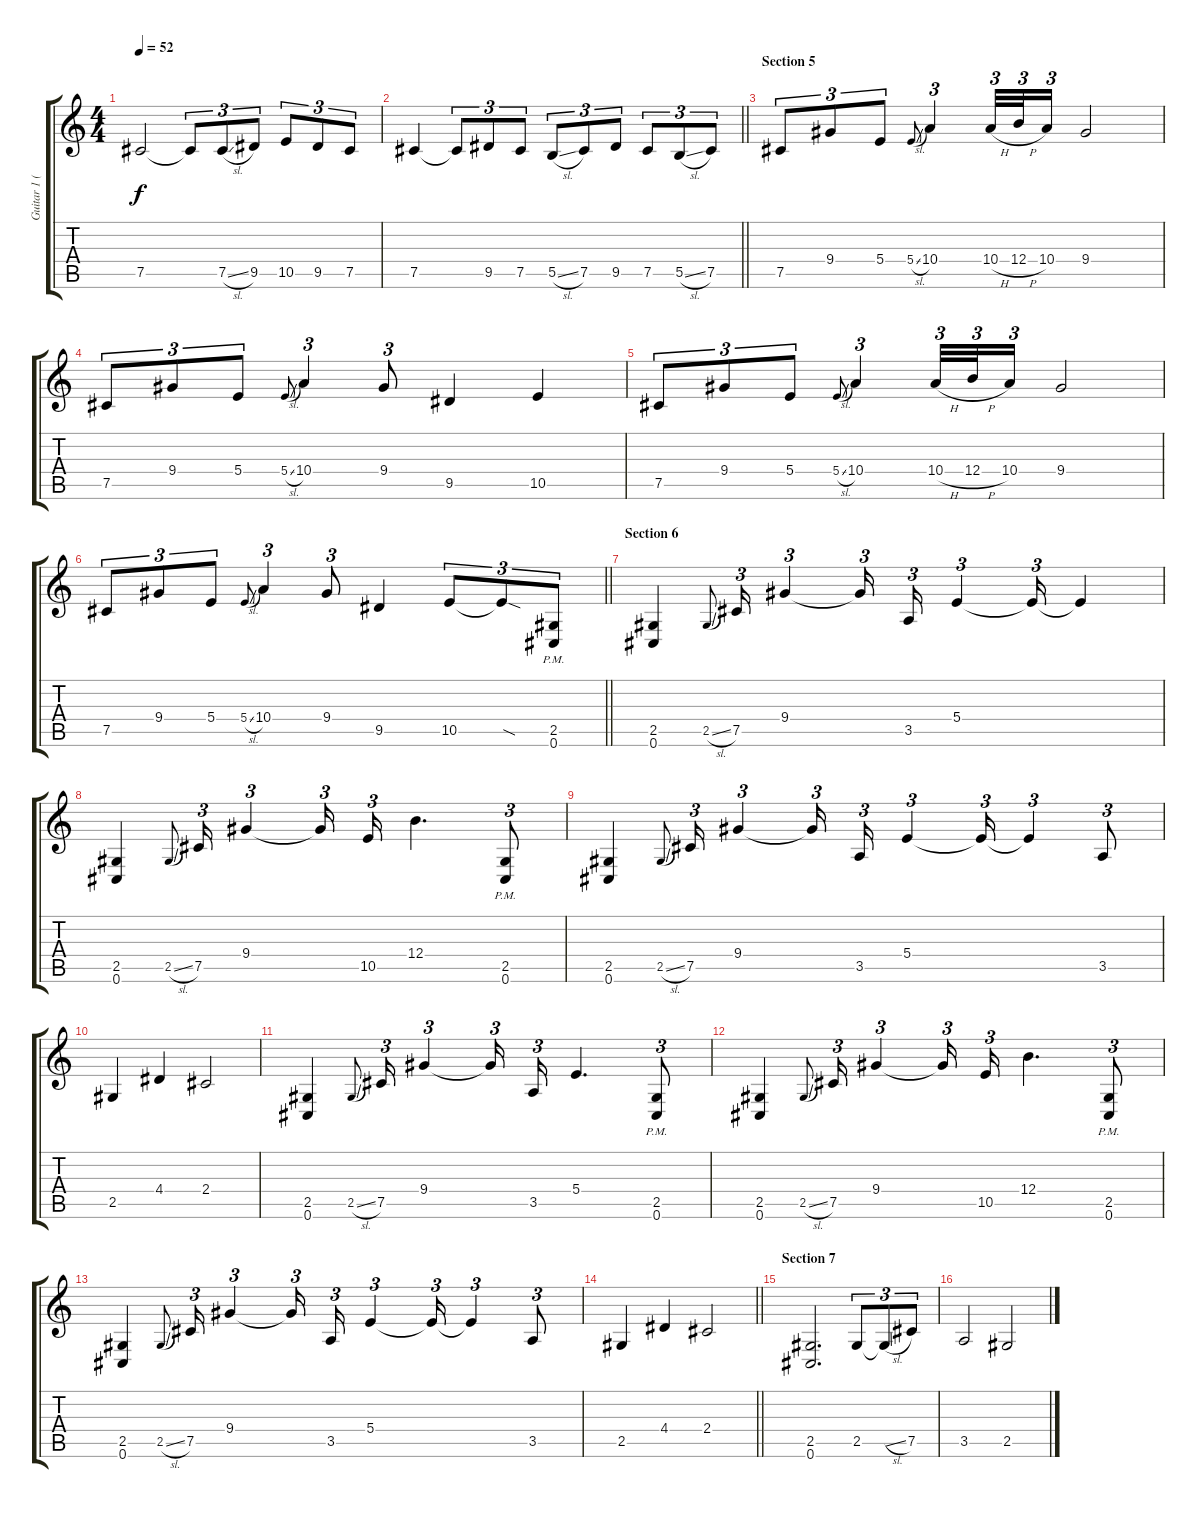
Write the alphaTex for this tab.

\track ("Guitar 1 (Distortion w/ Delay)" "Guitar 1 (") {instrument distortionguitar}
\staff {score tabs}
\tuning (Db4 Ab3 E3 B2 Gb2 Db2) {hide}
\ts (4 4)
\tempo 52
\clef g2
\ks c
7.5.2{dy f} 7.5{t}.8{tu (3 2)} 7.5{sl}.8{tu (3 2)} 9.5.8{tu (3 2)} 10.5.8{tu (3 2)} 9.5.8{tu (3 2)} 7.5.8{tu (3 2)} |
\barLineRight lightlight
7.5.4 7.5{t}.8{tu (3 2)} 9.5.8{tu (3 2)} 7.5.8{tu (3 2)} 5.5{sl}.8{tu (3 2)} 7.5.8{tu (3 2)} 9.5.8{tu (3 2)} 7.5.8{tu (3 2)} 5.5{sl}.8{tu (3 2)} 7.5.8{tu (3 2)} |
\section ("" "Section 5")
7.5.8{tu (3 2)} 9.4.8{tu (3 2)} 5.4.8{tu (3 2)} 5.4{sl}.8{gr onbeat} 10.4.4{tu (3 2)} 10.4{h}.32{tu (3 2)} 12.4{h}.32{tu (3 2)} 10.4.16{tu (3 2)} 9.4.2 |
7.5.8{tu (3 2)} 9.4.8{tu (3 2)} 5.4.8{tu (3 2)} 5.4{sl}.8{gr onbeat} 10.4.4{tu (3 2)} 9.4.8{tu (3 2)} 9.5.4 10.5.4 |
7.5.8{tu (3 2)} 9.4.8{tu (3 2)} 5.4.8{tu (3 2)} 5.4{sl}.8{gr onbeat} 10.4.4{tu (3 2)} 10.4{h}.32{tu (3 2)} 12.4{h}.32{tu (3 2)} 10.4.16{tu (3 2)} 9.4.2 |
\barLineRight lightlight
7.5.8{tu (3 2)} 9.4.8{tu (3 2)} 5.4.8{tu (3 2)} 5.4{sl}.8{gr onbeat} 10.4.4{tu (3 2)} 9.4.8{tu (3 2)} 9.5.4 10.5.8{tu (3 2)} 10.5{sod t}.8{tu (3 2)} (2.5{pm} 0.6{pm}).8{tu (3 2)} |
\section ("" "Section 6")
(2.5 0.6).4 2.5{sl}.8{gr onbeat} 7.5.16{tu (3 2)} 9.4.4{tu (3 2)} 9.4{t}.16{tu (3 2)} 3.5.16{tu (3 2)} 5.4.4{tu (3 2)} 5.4{t}.16{tu (3 2)} 5.4{t}.4 |
(2.5 0.6).4 2.5{sl}.8{gr onbeat} 7.5.16{tu (3 2)} 9.4.4{tu (3 2)} 9.4{t}.16{tu (3 2)} 10.5.16{tu (3 2)} 12.4.4{d} (2.5{pm} 0.6{pm}).8{tu (3 2)} |
(2.5 0.6).4 2.5{sl}.8{gr onbeat} 7.5.16{tu (3 2)} 9.4.4{tu (3 2)} 9.4{t}.16{tu (3 2)} 3.5.16{tu (3 2)} 5.4.4{tu (3 2)} 5.4{t}.16{tu (3 2)} 5.4{t}.4{tu (3 2)} 3.5.8{tu (3 2)} |
2.5.4 4.4.4 2.4.2 |
(2.5 0.6).4 2.5{sl}.8{gr onbeat} 7.5.16{tu (3 2)} 9.4.4{tu (3 2)} 9.4{t}.16{tu (3 2)} 3.5.16{tu (3 2)} 5.4.4{d} (2.5{pm} 0.6{pm}).8{tu (3 2)} |
(2.5 0.6).4 2.5{sl}.8{gr onbeat} 7.5.16{tu (3 2)} 9.4.4{tu (3 2)} 9.4{t}.16{tu (3 2)} 10.5.16{tu (3 2)} 12.4.4{d} (2.5{pm} 0.6{pm}).8{tu (3 2)} |
(2.5 0.6).4 2.5{sl}.8{gr onbeat} 7.5.16{tu (3 2)} 9.4.4{tu (3 2)} 9.4{t}.16{tu (3 2)} 3.5.16{tu (3 2)} 5.4.4{tu (3 2)} 5.4{t}.16{tu (3 2)} 5.4{t}.4{tu (3 2)} 3.5.8{tu (3 2)} |
\barLineRight lightlight
2.5.4 4.4.4 2.4.2 |
\section ("" "Section 7")
(2.5 0.6).2{d} 2.5.8{tu (3 2)} 2.5{sl t}.8{tu (3 2)} 7.5.8{tu (3 2)} |
3.5.2 2.5.2
